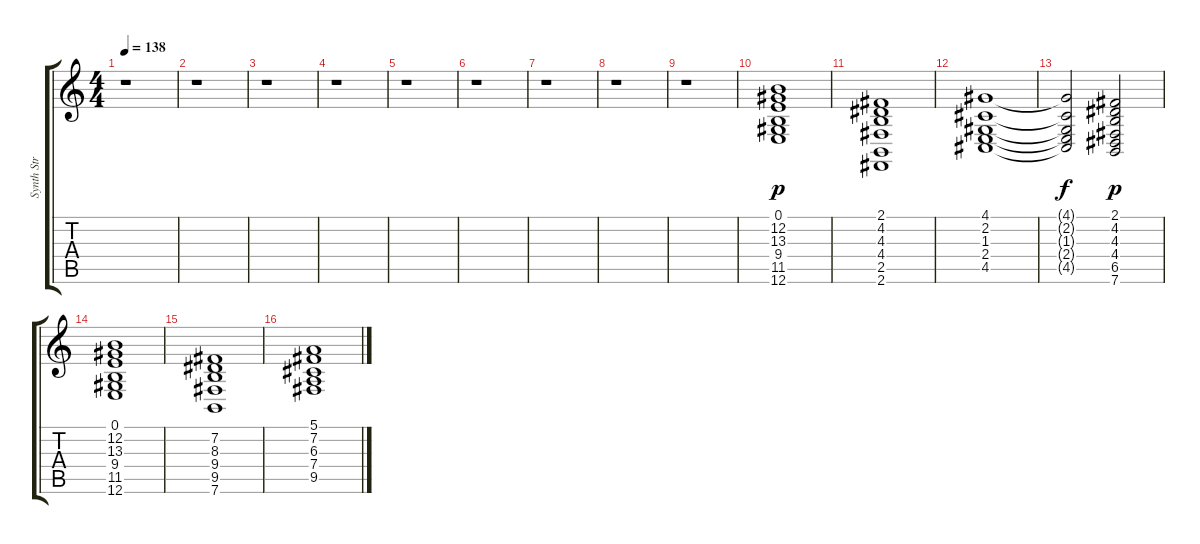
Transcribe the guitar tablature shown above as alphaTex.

\track ("Synth Str 1" "Synth Str ") {instrument synthstrings1}
\staff {score tabs}
\tuning (E4 B3 G3 D3 A2 E2) {hide}
\ts (4 4)
\tempo 138
\clef g2
\ks c
r.1{dy p} |
r.1 |
r.1 |
r.1 |
r.1 |
r.1 |
r.1 |
r.1 |
r.1 |
(0.1 12.2 13.3 9.4 11.5 12.6).1 |
(2.1 4.2 4.3 4.4 2.5 2.6).1 |
(4.1 2.2 1.3 2.4 4.5).1 |
(4.1{t} 2.2{t} 1.3{t} 2.4{t} 4.5{t}).2{dy f} (2.1 4.2 4.3 4.4 6.5 7.6).2{dy p} |
(0.1 12.2 13.3 9.4 11.5 12.6).1 |
(7.2 8.3 9.4 9.5 7.6).1 |
(5.1 7.2 6.3 7.4 9.5).1
